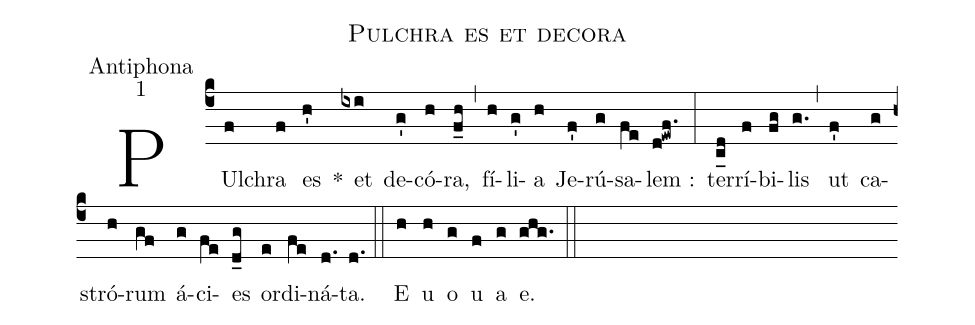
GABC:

name:Pulchra es et decora;
office-part:Antiphona;
mode:1;
%%
(c4) PUl(f)chra(f) es(h') *() et(ixi) de(g')có(h)ra,(f_h) (,) fí(h)li(g')a(h) Je(f')rú(g)sa(fe)lem :(d!ewf.) (:) ter(c_[ll:1]d)rí(f)bi(fg)lis(g.) (,) ut(f') ca(g)stró(h)rum(gf) á(g)ci(fe)es(d_g) or(e)di(fe)ná(d.)ta.(d.) (::) <eu>E(h) u(h) o(g) u(f) a(g) e.</eu>(ghg.) (::)
